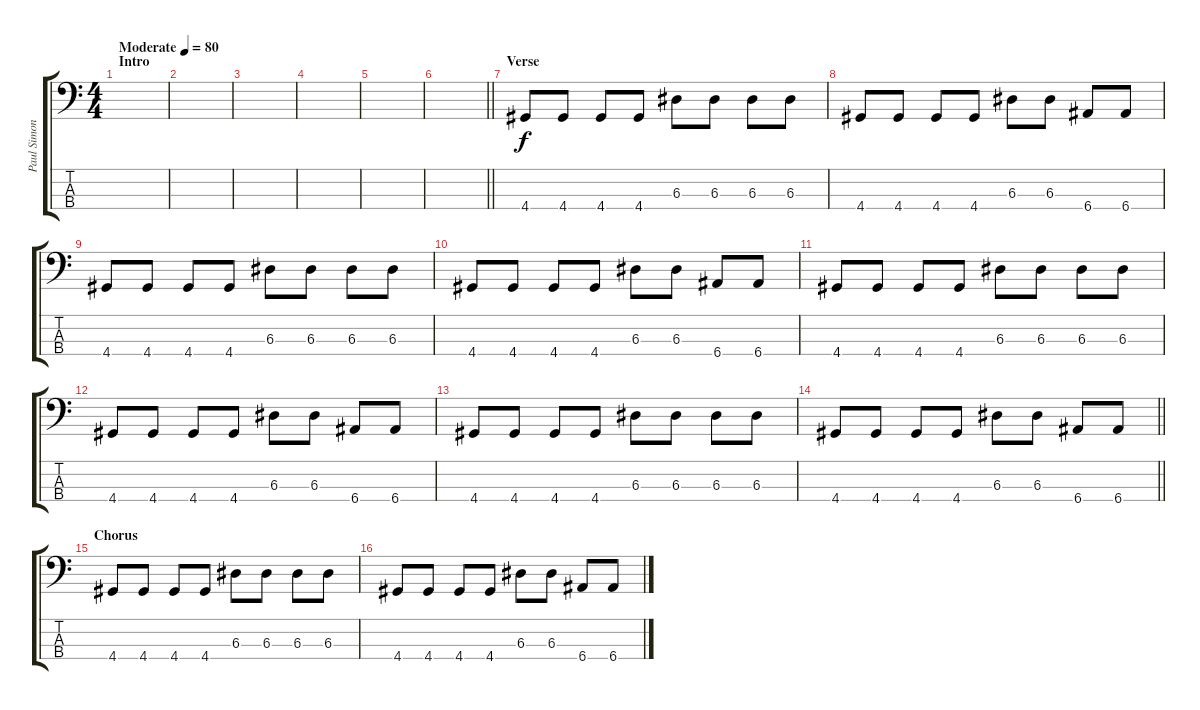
\track ("Paul Simonon - Bass" "Paul Simon") {instrument electricbassfinger}
\staff {score tabs}
\tuning (G2 D2 A1 E1) {hide}
\ts (4 4)
\section ("" "Intro")
\tempo (80 "Moderate")
\clef f4
\ks c
|
|
|
|
|
\barLineRight lightlight
|
\section ("" "Verse")
4.4.8 4.4.8 4.4.8 4.4.8 6.3.8 6.3.8 6.3.8 6.3.8 |
4.4.8 4.4.8 4.4.8 4.4.8 6.3.8 6.3.8 6.4.8 6.4.8 |
4.4.8 4.4.8 4.4.8 4.4.8 6.3.8 6.3.8 6.3.8 6.3.8 |
4.4.8 4.4.8 4.4.8 4.4.8 6.3.8 6.3.8 6.4.8 6.4.8 |
4.4.8 4.4.8 4.4.8 4.4.8 6.3.8 6.3.8 6.3.8 6.3.8 |
4.4.8 4.4.8 4.4.8 4.4.8 6.3.8 6.3.8 6.4.8 6.4.8 |
4.4.8 4.4.8 4.4.8 4.4.8 6.3.8 6.3.8 6.3.8 6.3.8 |
\barLineRight lightlight
4.4.8 4.4.8 4.4.8 4.4.8 6.3.8 6.3.8 6.4.8 6.4.8 |
\section ("" "Chorus")
4.4.8 4.4.8 4.4.8 4.4.8 6.3.8 6.3.8 6.3.8 6.3.8 |
4.4.8 4.4.8 4.4.8 4.4.8 6.3.8 6.3.8 6.4.8 6.4.8
